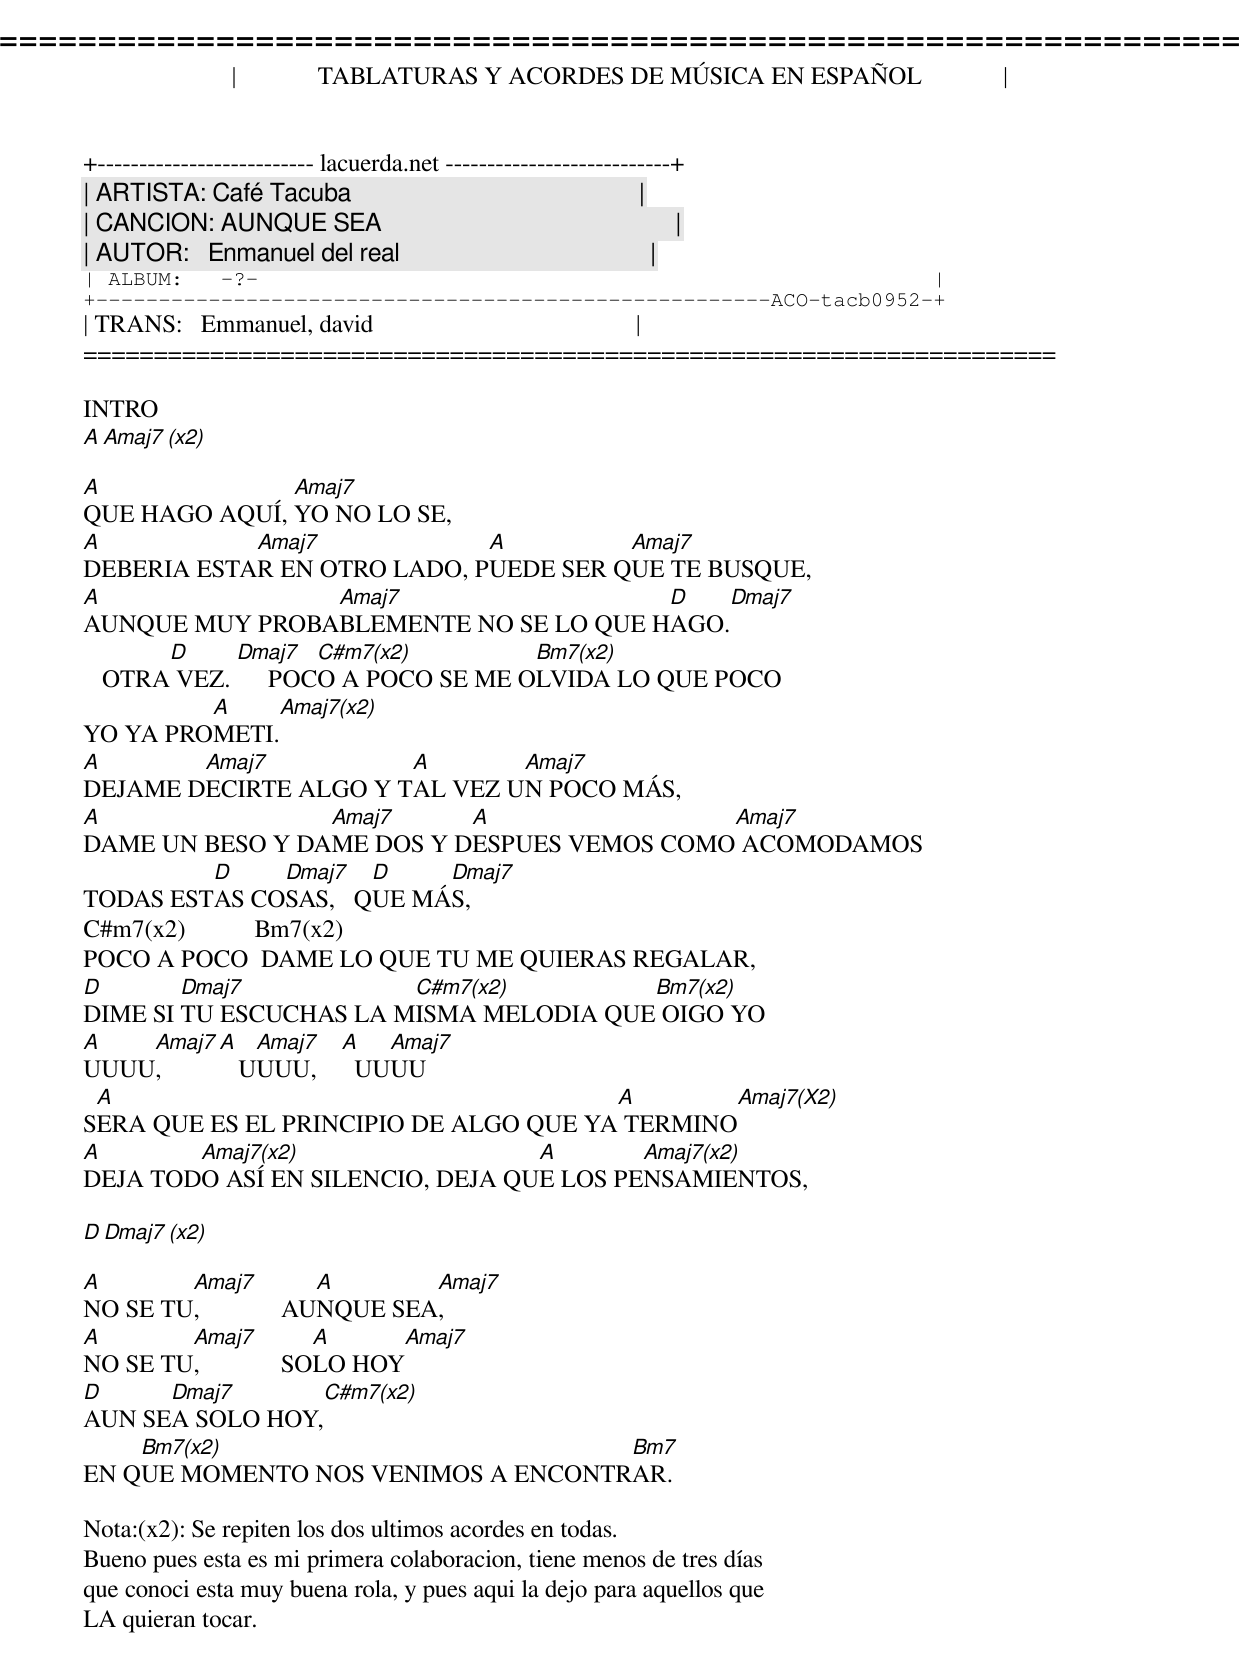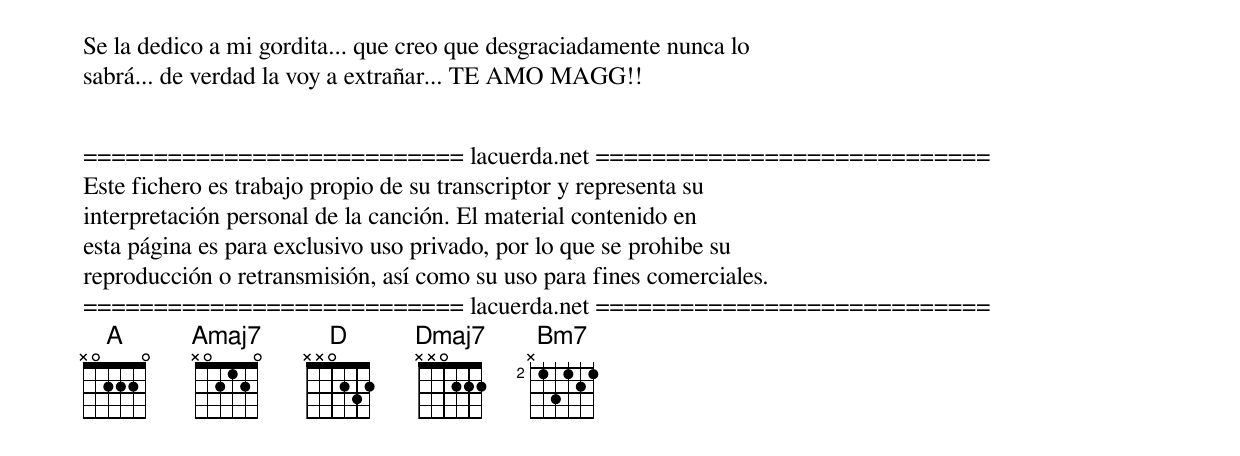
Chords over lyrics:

=====================================================================
|             TABLATURAS Y ACORDES DE MÚSICA EN ESPAÑOL             |
+-------------------------- lacuerda.net ---------------------------+
| ARTISTA: Café Tacuba                                              |
| CANCION: AUNQUE SEA                                               |
| AUTOR:   Enmanuel del real                                        |
| ALBUM:   -?-                                                      |
+------------------------------------------------------ACO-tacb0952-+
| TRANS:   Emmanuel, david                                          |
=====================================================================

INTRO
A     Amaj7 (x2)

A              Amaj7
QUE HAGO AQUÍ, YO NO LO SE,
A           Amaj7            A         Amaj7
DEBERIA ESTAR EN OTRO LADO, PUEDE SER QUE TE BUSQUE,
A               Amaj7                  D     Dmaj7
AUNQUE MUY PROBABLEMENTE NO SE LO QUE HAGO.
       D     Dmaj7   C#m7(x2)        Bm7(x2)
   OTRA VEZ.      POCO A POCO SE ME OLVIDA LO QUE POCO
         A       Amaj7(x2)
YO YA PROMETI.
A       Amaj7          A       Amaj7
DEJAME DECIRTE ALGO Y TAL VEZ UN POCO MÁS,
A                Amaj7     A                Amaj7
DAME UN BESO Y DAME DOS Y DESPUES VEMOS COMO ACOMODAMOS
         D    Dmaj7   D    Dmaj7
TODAS ESTAS COSAS,   QUE MÁS,
C#m7(x2)           Bm7(x2)
POCO A POCO  DAME LO QUE TU ME QUIERAS REGALAR,
D       Dmaj7           C#m7(x2)        Bm7(x2)
DIME SI TU ESCUCHAS LA MISMA MELODIA QUE OIGO YO
A   Amaj7   A   Amaj7   A   Amaj7
UUUU,          UUUU,      UUUU
 A                                     A       Amaj7(X2)
SERA QUE ES EL PRINCIPIO DE ALGO QUE YA TERMINO
A       Amaj7(x2)                 A       Amaj7(x2)
DEJA TODO ASÍ EN SILENCIO, DEJA QUE LOS PENSAMIENTOS,

D     Dmaj7 (x2)

A       Amaj7           A       Amaj7
NO SE TU,             AUNQUE SEA,
A       Amaj7           A       Amaj7
NO SE TU,             SOLO HOY
D     Dmaj7        C#m7(x2)
AUN SEA SOLO HOY,
    Bm7(x2)                         Bm7
EN QUE MOMENTO NOS VENIMOS A ENCONTRAR.

Nota:(x2): Se repiten los dos ultimos acordes en todas.
Bueno pues esta es mi primera colaboracion, tiene menos de tres días
que conoci esta muy buena rola, y pues aqui la dejo para aquellos que
LA quieran tocar.

Se la dedico a mi gordita... que creo que desgraciadamente nunca lo
sabrá... de verdad la voy a extrañar... TE AMO MAGG!!


=========================== lacuerda.net ============================
Este fichero es trabajo propio de su transcriptor y representa su
interpretación personal de la canción. El material contenido en
esta página es para exclusivo uso privado, por lo que se prohibe su
reproducción o retransmisión, así como su uso para fines comerciales.
=========================== lacuerda.net ============================
